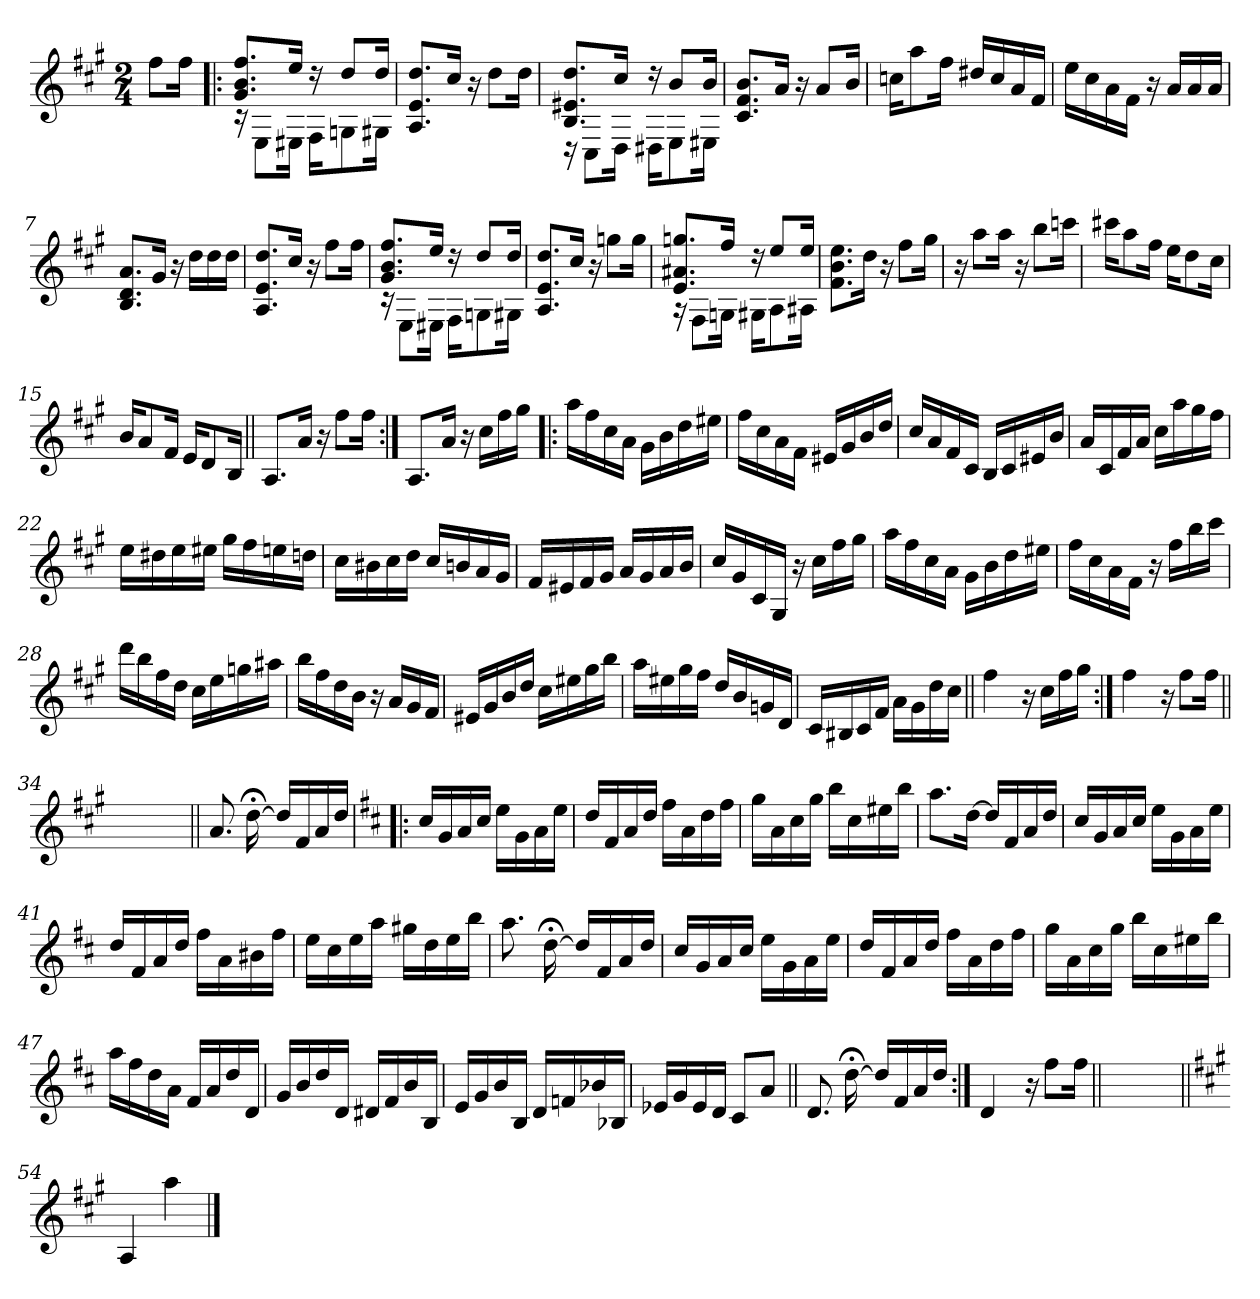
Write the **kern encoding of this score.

**kern
*part1
*staff1
*clefG2
*k[f#c#g#]
*A:
*M2/4
=
8ff#\L
16ff#\Jk
=1!|:
*^
8.g#/ 8.b/ 8.ff#/L	16rc
.	8E!\L
16ee/Jk	16E#X!\Jk
16rdd	16F#!\KL
8dd/L	8Gn!\
16dd/Jk	16G#X!\Jk
*v	*v
=2
8.A/ 8.e/ 8.dd/L
16cc#/Jk
16r
8dd\L
16dd\Jk
=3
*^
8.B/ 8.e#X/ 8.dd/L	16rD
.	8C#!\L
16cc#/Jk	16D!\Jk
16rdd	16D#X!\KL
8b/L	8E!\
16b/Jk	16E#X!\Jk
*v	*v
=4
8.c#/ 8.f#/ 8.b/L
16a/Jk
16r
8a/L
16b/Jk
!!LO:LB:g=z
=5
16ccn\KL
8aa\
16ff#\Jk
16dd#X/LL
16cc/
16a/
16f#/JJ
=6
16ee\LL
16cc#\
16a\
16f#\JJ
16r
16a/LL
16a/
16a/JJ
=7
8.B/ 8.d/ 8.a/L
16g#/Jk
16r
16dd\LL
16dd\
16dd\JJ
=8
8.A/ 8.e/ 8.dd/L
16cc#/Jk
16r
8ff#\L
16ff#\Jk
!!LO:LB:g=z
=9
*^
8.g#/ 8.b/ 8.ff#/L	16rc
.	8E!\L
16ee/Jk	16E#X!\Jk
16rdd	16F#!\KL
8dd/L	8Gn!\
16dd/Jk	16G#X!\Jk
*v	*v
=10
8.A/ 8.e/ 8.dd/L
16cc#/Jk
16r
8ggn\L
16gg\Jk
=11
*^
8.e/ 8.a#X/ 8.ggn/L	16rA
.	8F#!\L
16ff#/Jk	16Gn!\Jk
16rdd	16G#X!\KL
8ee/L	8A!\
16ee/Jk	16A#X!\Jk
*v	*v
=12
8.f#\ 8.b\ 8.ee\L
16dd\Jk
16r
8ff#\L
16gg#\Jk
!!LO:LB:g=z
=13
16r
8aa\L
16aa\Jk
16r
8bb\L
16cccn\Jk
=14
16ccc#X\KL
8aa\
16ff#\Jk
16ee\KL
8dd\
16cc#\Jk
=15
16b/KL
8a/
16f#/Jk
16e/KL
8d/
16B/Jk
=16||
8.A/L
16a/Jk
16r
8ff#\L
16ff#\Jk
!!LO:LB:g=z
=17:|!
8.A/L
16a/Jk
16r
16cc#\LL
16ff#\
16gg#\JJ
=18!|:
16aa\LL
16ff#\
16cc#\
16a\JJ
16g#\LL
16b\
16dd\
16ee#X\JJ
=19
16ff#\LL
16cc#\
16a\
16f#\JJ
16e#X/LL
16g#/
16b/
16dd/JJ
=20
16cc#/LL
16a/
16f#/
16c#/JJ
16B/LL
16c#/
16e#X/
16b/JJ
!!LO:LB:g=z
=21
16a/LL
16c#/
16f#/
16a/JJ
16cc#\LL
16aa\
16gg#\
16ff#\JJ
=22
16ee\LL
16dd#X\
16ee\
16ee#X\JJ
16gg#\LL
16ff#\
16een\
16ddn\JJ
=23
16cc#\LL
16b#X\
16cc#\
16dd\JJ
16cc#/LL
16bn/
16a/
16g#/JJ
=24
16f#/LL
16e#X/
16f#/
16g#/JJ
16a/LL
16g#/
16a/
16b/JJ
!!LO:LB:g=z
=25
16cc#/LL
16g#/
16c#/
16G#/JJ
16r
16cc#\LL
16ff#\
16gg#\JJ
=26
16aa\LL
16ff#\
16cc#\
16a\JJ
16g#\LL
16b\
16dd\
16ee#X\JJ
=27
16ff#\LL
16cc#\
16a\
16f#\JJ
16r
16ff#\LL
16bb\
16ccc#\JJ
=28
16ddd\LL
16bb\
16ff#\
16dd\JJ
16cc#\LL
16ee\
16ggn\
16aa#X\JJ
!!LO:LB:g=z
=29
16bb\LL
16ff#\
16dd\
16b\JJ
16r
16a/LL
16g#/
16f#/JJ
=30
16e#X/LL
16g#/
16b/
16dd/JJ
16cc#\LL
16ee#X\
16gg#\
16bb\JJ
=31
16aa\LL
16ee#X\
16gg#\
16ff#\JJ
16dd/LL
16b/
16gn/
16d/JJ
=32
16c#/LL
16B#X/
16c#/
16f#/JJ
16a\LL
16g#\
16dd\
16cc#\JJ
!!LO:LB:g=z
=33||
4ff#\
16r
16cc#\LL
16ff#\
16gg#\JJ
=34:|!
4ff#\
16r
8ff#\L
16ff#\Jk
=34X1||
*stria0
2ryy
!!LO:LB:g=z
=35||
*stria5
8.a/
[16dd;<\
16dd/LL]
16f#/
16a/
16dd/JJ
=36!|:
*k[f#c#]
*D:
16cc#/LL
16g/
16a/
16cc#/JJ
16ee\LL
16g\
16a\
16ee\JJ
=37
16dd/LL
16f#/
16a/
16dd/JJ
16ff#\LL
16a\
16dd\
16ff#\JJ
=38
16gg\LL
16a\
16cc#\
16gg\JJ
16bb\LL
16cc#\
16ee#X\
16bb\JJ
!!LO:PB:g=z
=39
8.aa\L
[16dd\Jk
16dd/LL]
16f#/
16a/
16dd/JJ
=40
16cc#/LL
16g/
16a/
16cc#/JJ
16ee\LL
16g\
16a\
16ee\JJ
=41
16dd/LL
16f#/
16a/
16dd/JJ
16ff#\LL
16a\
16b#X\
16ff#\JJ
=42
16ee\LL
16cc#\
16ee\
16aa\JJ
16gg#X\LL
16dd\
16ee\
16bb\JJ
!!LO:LB:g=z
=43
8.aa\
[16dd;<\
16dd/LL]
16f#/
16a/
16dd/JJ
=44
16cc#/LL
16g/
16a/
16cc#/JJ
16ee\LL
16g\
16a\
16ee\JJ
=45
16dd/LL
16f#/
16a/
16dd/JJ
16ff#\LL
16a\
16dd\
16ff#\JJ
=46
16gg\LL
16a\
16cc#\
16gg\JJ
16bb\LL
16cc#\
16ee#X\
16bb\JJ
!!LO:LB:g=z
=47
16aa\LL
16ff#\
16dd\
16a\JJ
16f#/LL
16a/
16dd/
16d/JJ
=48
16g/LL
16b/
16dd/
16d/JJ
16d#X/LL
16f#/
16b/
16B/JJ
=49
16e/LL
16g/
16b/
16B/JJ
16d/LL
16fn/
16b-X/
16B-X/JJ
=50
16e-X/LL
16g/
16e-/
16d/JJ
8c#/L
8a/J
!!LO:LB:g=z
=51||
8.d/
[16dd;<\
16dd/LL]
16f#/
16a/
16dd/JJ
=52:|!
4d/
16r
8ff#\L
16ff#\Jk
=53||
*stria0
2ryy
=54||
*stria5
*k[f#c#g#]
*A:
4A/
4aa\
==
*-
